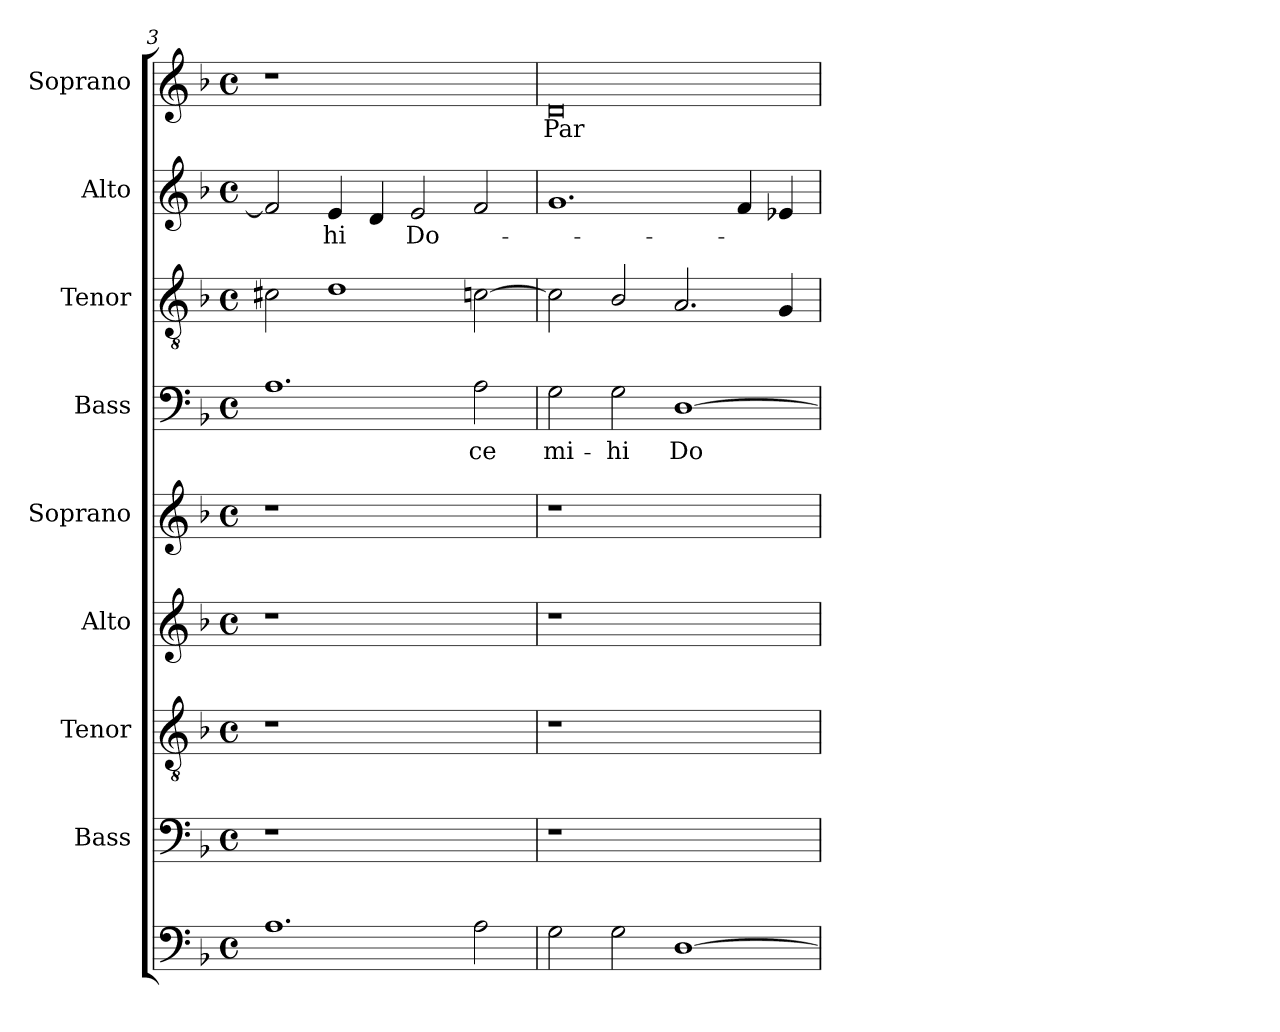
**kern	**kern	**kern	**kern	**kern	**kern	**text	**kern	**kern	**text	**kern	**text
*part9	*part8	*part7	*part6	*part5	*part4	*part4	*part3	*part2	*part2	*part1	*part1
*staff9	*staff8	*staff7	*staff6	*staff5	*staff4	*staff4	*staff3	*staff2	*staff2	*staff1	*staff1
*I""Violón y contrabajo"	*I"Bass	*I"Tenor	*I"Alto	*I"Soprano	*I"Bass	*	*I"Tenor	*I"Alto	*	*I"Soprano	*
*I'Cont.	*I'B.	*I'T.	*I'A.	*I'S.	*I'B.	*	*I'T.	*I'A.	*	*I'S.	*
*clefF4	*clefF4	*clefGv2	*clefG2	*clefG2	*clefF4	*	*clefGv2	*clefG2	*	*clefG2	*
*	*	*ITrd7c12	*	*	*	*	*ITrd7c12	*	*	*	*
*k[b-]	*k[b-]	*k[b-]	*k[b-]	*k[b-]	*k[b-]	*	*k[b-]	*k[b-]	*	*k[b-]	*
*F:	*F:	*F:	*F:	*F:	*F:	*	*F:	*F:	*	*F:	*
*M4/4	*M4/4	*M4/4	*M4/4	*M4/4	*M4/4	*	*M4/4	*M4/4	*	*M4/4	*
*met(c)	*met(c)	*met(c)	*met(c)	*met(c)	*met(c)	*	*met(c)	*met(c)	*	*met(c)	*
=3	=3	=3	=3	=3	=3	=3	=3	=3	=3	=3	=3
!	!LO:N:vis=1	!LO:N:vis=1	!LO:N:vis=1	!LO:N:vis=1	!	!	!	!	!	!LO:N:vis=1	!
1.Ai	1r	1r	1r	1r	1.Ai	.	2C#Xi\	2fi/]	.	1r	.
!	!	!	!	!	!	!	!	!	!LO:LY:b:color=#000000	!	!
.	.	.	.	.	.	.	1Di	4ei/	-hi	.	.
.	.	.	.	.	.	.	.	4di/	.	.	.
!	!	!	!	!	!	!	!	!	!LO:LY:b:color=#000000	!	!
.	1ryy	1ryy	1ryy	1ryy	.	.	.	2ei/	Do-	1ryy	.
!	!	!	!	!	!	!LO:LY:b:color=#000000	!	!	!	!	!
2Ai\	.	.	.	.	2Ai\	-ce	[2Cni\	2fi/	.	.	.
=4	=4	=4	=4	=4	=4	=4	=4	=4	=4	=4	=4
!	!LO:N:vis=1	!LO:N:vis=1	!LO:N:vis=1	!LO:N:vis=1	!	!	!	!	!	!	!
!	!	!	!	!	!	!LO:LY:b:color=#000000	!	!	!	!	!
!	!	!	!	!	!	!	!	!	!	!	!LO:LY:b:color=#000000
2Gi\	1r	1r	1r	1r	2Gi\	mi-	2Ci\]	1.gi	.	0di	Par-
!	!	!	!	!	!	!LO:LY:b:color=#000000	!	!	!	!	!
2Gi\	.	.	.	.	2Gi\	-hi	2BB-i/	.	.	.	.
!	!	!	!	!	!	!LO:LY:b:color=#000000	!	!	!	!	!
[1Di	1ryy	1ryy	1ryy	1ryy	[1Di	Do-	2.AAi/	.	.	.	.
.	.	.	.	.	.	.	.	4fi/	.	.	.
.	.	.	.	.	.	.	4GGi/	4e-Xi/	.	.	.
=	=	=	=	=	=	=	=	=	=	=	=
*-	*-	*-	*-	*-	*-	*-	*-	*-	*-	*-	*-
